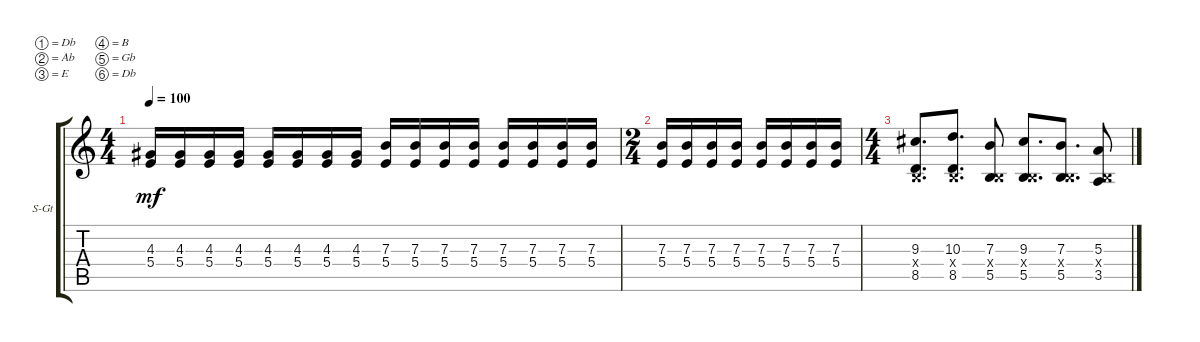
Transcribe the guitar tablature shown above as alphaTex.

\bracketExtendMode groupsimilarinstruments
\firstSystemTrackNameOrientation horizontal
\otherSystemsTrackNameOrientation horizontal
\track ("Clean Guitar" "S-Gt") {instrument acousticguitarsteel}
\staff {score tabs}
\tuning (Db4 Ab3 E3 B2 Gb2 Db2)
\ts (4 4)
\tempo 100
\clef g2
\ks c
(4.3 5.4).16{dy mf} (4.3 5.4).16 (4.3 5.4).16 (4.3 5.4).16 (4.3 5.4).16 (4.3 5.4).16 (4.3 5.4).16 (4.3 5.4).16 (7.3 5.4).16 (7.3 5.4).16 (7.3 5.4).16 (7.3 5.4).16 (7.3 5.4).16 (7.3 5.4).16 (7.3 5.4).16 (7.3 5.4).16 |
\ts (2 4)
(7.3 5.4).16 (7.3 5.4).16 (7.3 5.4).16 (7.3 5.4).16 (7.3 5.4).16 (7.3 5.4).16 (7.3 5.4).16 (7.3 5.4).16 |
\ts (4 4)
(8.5 0.4{x} 9.3).8{d} (8.5 0.4{x} 10.3).8{d} (5.5 0.4{x} 7.3).8 (5.5 0.4{x} 9.3).8{d} (5.5 0.4{x} 7.3).8{d} (3.5 0.4{x} 5.3).8
